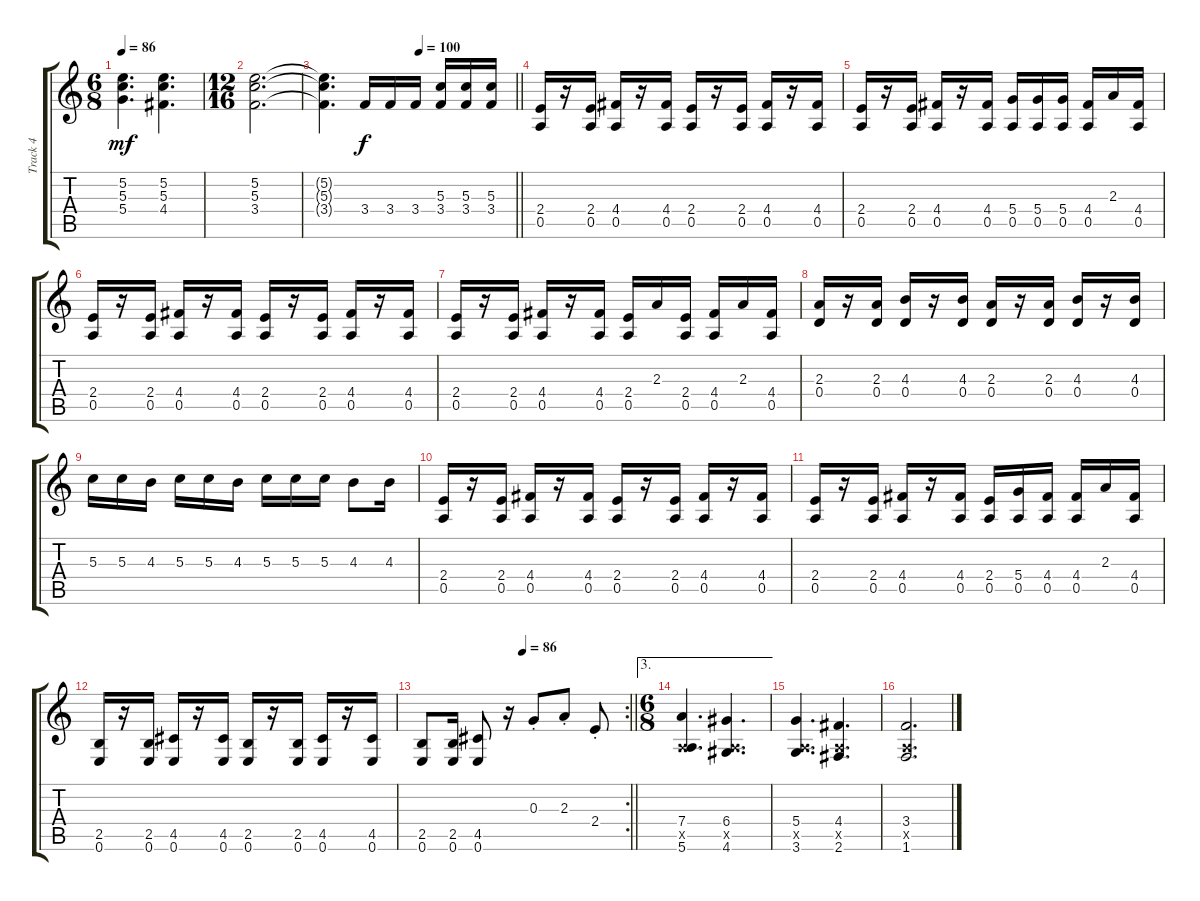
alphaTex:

\track ("Track 4" "Track 4") {instrument distortionguitar}
\staff {score tabs}
\tuning (E4 B3 G3 D3 A2 E2) {hide}
\ts (6 8)
\tempo 86
\clef g2
\ks c
(5.2 5.3 5.4).4{d dy mf} (5.2 5.3 4.4).4{d} |
\ts (12 16)
(5.2 5.3 3.4).2{d} |
\tempo (100 0.5)
\barLineRight lightlight
(5.2{t} 5.3{t} 3.4{t}).4{d} 3.4.16{dy f} 3.4.16 3.4.16 (5.3 3.4).16 (5.3 3.4).16 (5.3 3.4).16 |
(2.4 0.5).16 r.16 (2.4 0.5).16 (4.4 0.5).16 r.16 (4.4 0.5).16 (2.4 0.5).16 r.16 (2.4 0.5).16 (4.4 0.5).16 r.16 (4.4 0.5).16 |
(2.4 0.5).16 r.16 (2.4 0.5).16 (4.4 0.5).16 r.16 (4.4 0.5).16 (5.4 0.5).16 (5.4 0.5).16 (5.4 0.5).16 (4.4 0.5).16 2.3.16 (4.4 0.5).16 |
(2.4 0.5).16 r.16 (2.4 0.5).16 (4.4 0.5).16 r.16 (4.4 0.5).16 (2.4 0.5).16 r.16 (2.4 0.5).16 (4.4 0.5).16 r.16 (4.4 0.5).16 |
(2.4 0.5).16 r.16 (2.4 0.5).16 (4.4 0.5).16 r.16 (4.4 0.5).16 (2.4 0.5).16 2.3.16 (2.4 0.5).16 (4.4 0.5).16 2.3.16 (4.4 0.5).16 |
(2.3 0.4).16 r.16 (2.3 0.4).16 (4.3 0.4).16 r.16 (4.3 0.4).16 (2.3 0.4).16 r.16 (2.3 0.4).16 (4.3 0.4).16 r.16 (4.3 0.4).16 |
5.3.16 5.3.16 4.3.16 5.3.16 5.3.16 4.3.16 5.3.16 5.3.16 5.3.16 4.3.8 4.3.16 |
(2.4 0.5).16 r.16 (2.4 0.5).16 (4.4 0.5).16 r.16 (4.4 0.5).16 (2.4 0.5).16 r.16 (2.4 0.5).16 (4.4 0.5).16 r.16 (4.4 0.5).16 |
(2.4 0.5).16 r.16 (2.4 0.5).16 (4.4 0.5).16 r.16 (4.4 0.5).16 (2.4 0.5).16 (5.4 0.5).16 (4.4 0.5).16 (4.4 0.5).16 2.3.16 (4.4 0.5).16 |
(2.5 0.6).16 r.16 (2.5 0.6).16 (4.5 0.6).16 r.16 (4.5 0.6).16 (2.5 0.6).16 r.16 (2.5 0.6).16 (4.5 0.6).16 r.16 (4.5 0.6).16 |
\rc 2
\tempo (86 0.5)
\barLineRight lightlight
(2.5 0.6).8 (2.5 0.6).16 (4.5 0.6).8 r.16 0.3{st}.8 2.3{st}.8 2.4{st}.8 |
\ae 3
\ts (6 8)
(7.4 0.5{x} 5.6).4{d} (6.4 0.5{x} 4.6).4{d} |
(5.4 0.5{x} 3.6).4{d} (4.4 0.5{x} 2.6).4{d} |
(3.4 0.5{x} 1.6).2{d}
